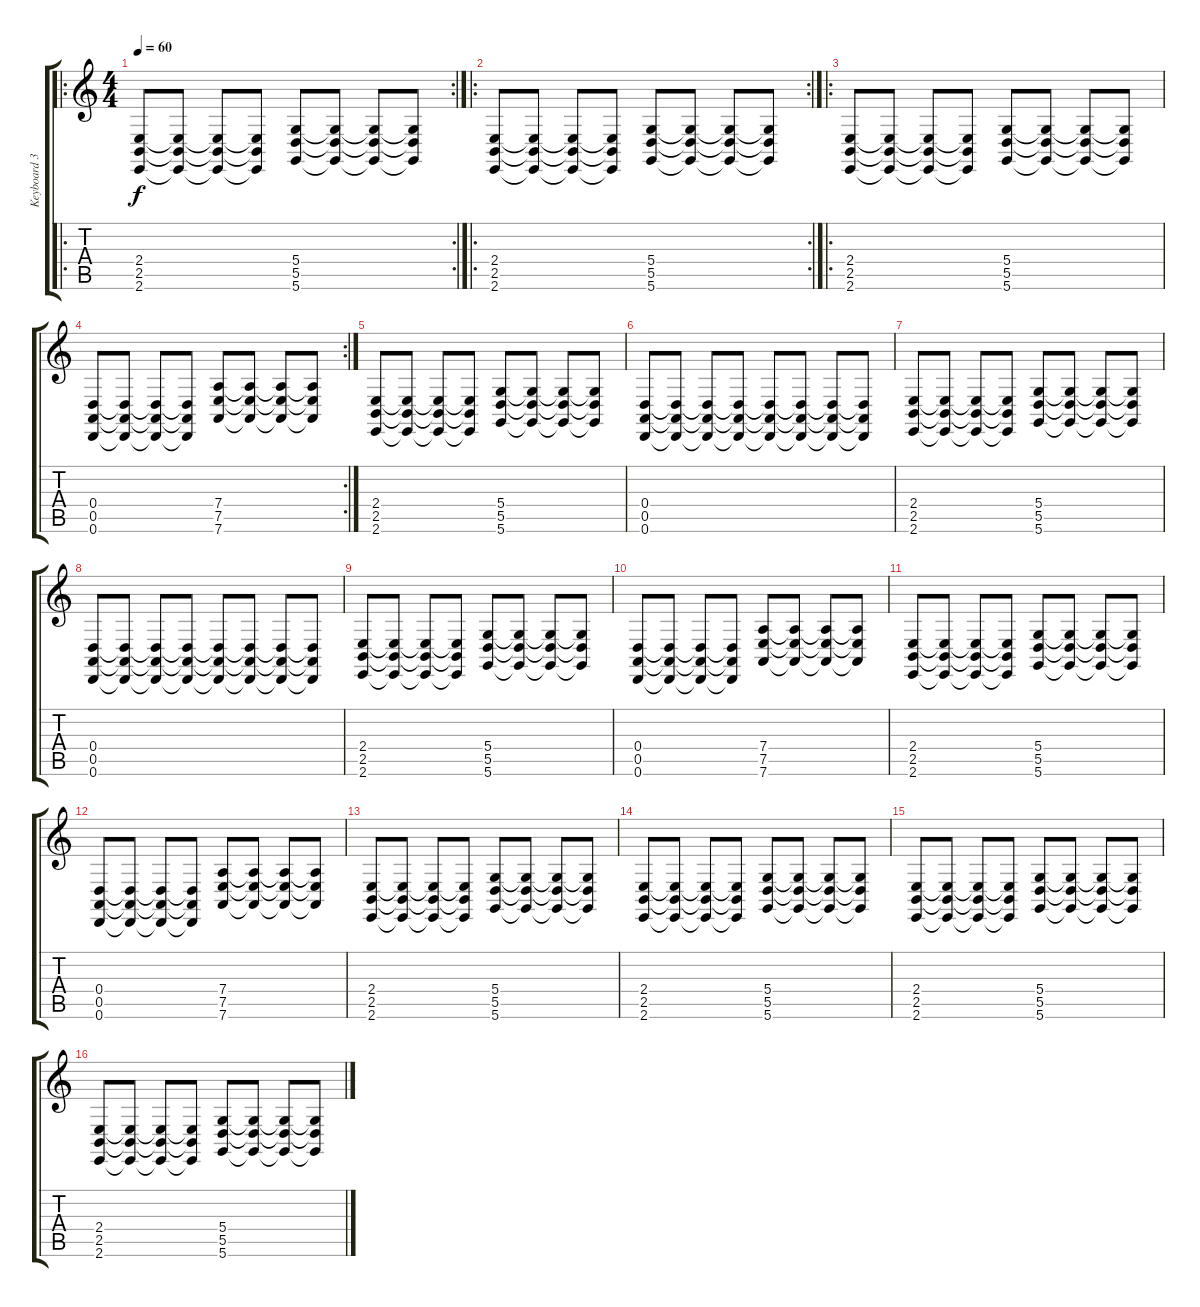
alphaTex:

\track ("Keyboard 3" "Keyboard 3") {instrument pad6metallic}
\staff {score tabs}
\tuning (E4 B3 G3 D3 A2 D2) {hide}
\ro
\rc 2
\ts (4 4)
\tempo 60
\clef g2
\ks c
(2.4 2.5 2.6).8{dy f instrument pad6metallic} (2.4{t} 2.5{t} 2.6{t}).8 (2.4{t} 2.5{t} 2.6{t}).8 (2.4{t} 2.5{t} 2.6{t}).8 (5.4 5.5 5.6).8 (5.4{t} 5.5{t} 5.6{t}).8 (5.4{t} 5.5{t} 5.6{t}).8 (5.4{t} 5.5{t} 5.6{t}).8 |
\ro
\rc 2
(2.4 2.5 2.6).8 (2.4{t} 2.5{t} 2.6{t}).8 (2.4{t} 2.5{t} 2.6{t}).8 (2.4{t} 2.5{t} 2.6{t}).8 (5.4 5.5 5.6).8 (5.4{t} 5.5{t} 5.6{t}).8 (5.4{t} 5.5{t} 5.6{t}).8 (5.4{t} 5.5{t} 5.6{t}).8 |
\ro
(2.4 2.5 2.6).8 (2.4{t} 2.5{t} 2.6{t}).8 (2.4{t} 2.5{t} 2.6{t}).8 (2.4{t} 2.5{t} 2.6{t}).8 (5.4 5.5 5.6).8 (5.4{t} 5.5{t} 5.6{t}).8 (5.4{t} 5.5{t} 5.6{t}).8 (5.4{t} 5.5{t} 5.6{t}).8 |
\rc 2
(0.4 0.5 0.6).8 (0.4{t} 0.5{t} 0.6{t}).8 (0.4{t} 0.5{t} 0.6{t}).8 (0.4{t} 0.5{t} 0.6{t}).8 (7.4 7.5 7.6).8 (7.4{t} 7.5{t} 7.6{t}).8 (7.4{t} 7.5{t} 7.6{t}).8 (7.4{t} 7.5{t} 7.6{t}).8 |
(2.4 2.5 2.6).8 (2.4{t} 2.5{t} 2.6{t}).8 (2.4{t} 2.5{t} 2.6{t}).8 (2.4{t} 2.5{t} 2.6{t}).8 (5.4 5.5 5.6).8 (5.4{t} 5.5{t} 5.6{t}).8 (5.4{t} 5.5{t} 5.6{t}).8 (5.4{t} 5.5{t} 5.6{t}).8 |
(0.4 0.5 0.6).8 (0.4{t} 0.5{t} 0.6{t}).8 (0.4{t} 0.5{t} 0.6{t}).8 (0.4{t} 0.5{t} 0.6{t}).8 (0.4{t} 0.5{t} 0.6{t}).8 (0.4{t} 0.5{t} 0.6{t}).8 (0.4{t} 0.5{t} 0.6{t}).8 (0.4{t} 0.5{t} 0.6{t}).8 |
(2.4 2.5 2.6).8 (2.4{t} 2.5{t} 2.6{t}).8 (2.4{t} 2.5{t} 2.6{t}).8 (2.4{t} 2.5{t} 2.6{t}).8 (5.4 5.5 5.6).8 (5.4{t} 5.5{t} 5.6{t}).8 (5.4{t} 5.5{t} 5.6{t}).8 (5.4{t} 5.5{t} 5.6{t}).8 |
(0.4 0.5 0.6).8 (0.4{t} 0.5{t} 0.6{t}).8 (0.4{t} 0.5{t} 0.6{t}).8 (0.4{t} 0.5{t} 0.6{t}).8 (0.4{t} 0.5{t} 0.6{t}).8 (0.4{t} 0.5{t} 0.6{t}).8 (0.4{t} 0.5{t} 0.6{t}).8 (0.4{t} 0.5{t} 0.6{t}).8 |
(2.4 2.5 2.6).8 (2.4{t} 2.5{t} 2.6{t}).8 (2.4{t} 2.5{t} 2.6{t}).8 (2.4{t} 2.5{t} 2.6{t}).8 (5.4 5.5 5.6).8 (5.4{t} 5.5{t} 5.6{t}).8 (5.4{t} 5.5{t} 5.6{t}).8 (5.4{t} 5.5{t} 5.6{t}).8 |
(0.4 0.5 0.6).8 (0.4{t} 0.5{t} 0.6{t}).8 (0.4{t} 0.5{t} 0.6{t}).8 (0.4{t} 0.5{t} 0.6{t}).8 (7.4 7.5 7.6).8 (7.4{t} 7.5{t} 7.6{t}).8 (7.4{t} 7.5{t} 7.6{t}).8 (7.4{t} 7.5{t} 7.6{t}).8 |
(2.4 2.5 2.6).8 (2.4{t} 2.5{t} 2.6{t}).8 (2.4{t} 2.5{t} 2.6{t}).8 (2.4{t} 2.5{t} 2.6{t}).8 (5.4 5.5 5.6).8 (5.4{t} 5.5{t} 5.6{t}).8 (5.4{t} 5.5{t} 5.6{t}).8 (5.4{t} 5.5{t} 5.6{t}).8 |
(0.4 0.5 0.6).8 (0.4{t} 0.5{t} 0.6{t}).8 (0.4{t} 0.5{t} 0.6{t}).8 (0.4{t} 0.5{t} 0.6{t}).8 (7.4 7.5 7.6).8 (7.4{t} 7.5{t} 7.6{t}).8 (7.4{t} 7.5{t} 7.6{t}).8 (7.4{t} 7.5{t} 7.6{t}).8 |
(2.4 2.5 2.6).8 (2.4{t} 2.5{t} 2.6{t}).8 (2.4{t} 2.5{t} 2.6{t}).8 (2.4{t} 2.5{t} 2.6{t}).8 (5.4 5.5 5.6).8 (5.4{t} 5.5{t} 5.6{t}).8 (5.4{t} 5.5{t} 5.6{t}).8 (5.4{t} 5.5{t} 5.6{t}).8 |
(2.4 2.5 2.6).8 (2.4{t} 2.5{t} 2.6{t}).8 (2.4{t} 2.5{t} 2.6{t}).8 (2.4{t} 2.5{t} 2.6{t}).8 (5.4 5.5 5.6).8 (5.4{t} 5.5{t} 5.6{t}).8 (5.4{t} 5.5{t} 5.6{t}).8 (5.4{t} 5.5{t} 5.6{t}).8 |
(2.4 2.5 2.6).8 (2.4{t} 2.5{t} 2.6{t}).8 (2.4{t} 2.5{t} 2.6{t}).8 (2.4{t} 2.5{t} 2.6{t}).8 (5.4 5.5 5.6).8 (5.4{t} 5.5{t} 5.6{t}).8 (5.4{t} 5.5{t} 5.6{t}).8 (5.4{t} 5.5{t} 5.6{t}).8 |
(2.4 2.5 2.6).8 (2.4{t} 2.5{t} 2.6{t}).8 (2.4{t} 2.5{t} 2.6{t}).8 (2.4{t} 2.5{t} 2.6{t}).8 (5.4 5.5 5.6).8 (5.4{t} 5.5{t} 5.6{t}).8 (5.4{t} 5.5{t} 5.6{t}).8 (5.4{t} 5.5{t} 5.6{t}).8
